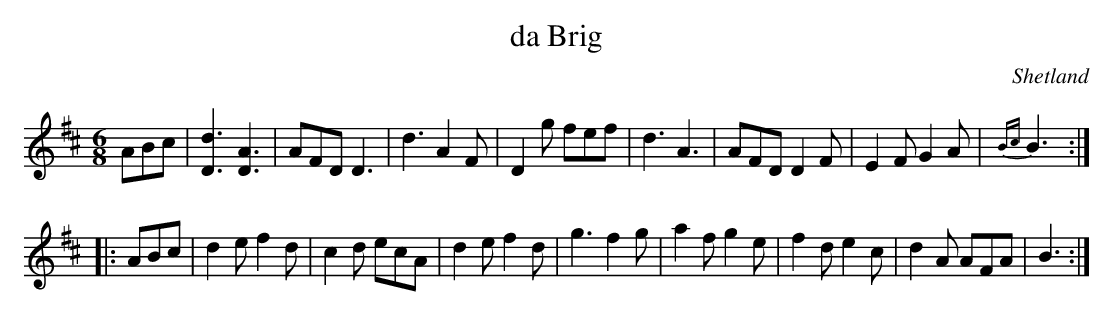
X:1
T:da Brig
M:6/8
O:Shetland
K:D major
ABc | [d3D3] [A3D3] | AFD D3 |\
d3 A2F | D2g fef | \
d3 A3 | AFD D2F | E2F G2A | {Bc}B3 :|
|: ABc |\
d2e f2d | c2d ecA | d2e f2d | g3 f2g |\
a2f g2e | f2d e2c | d2A AFA | B3 :|
